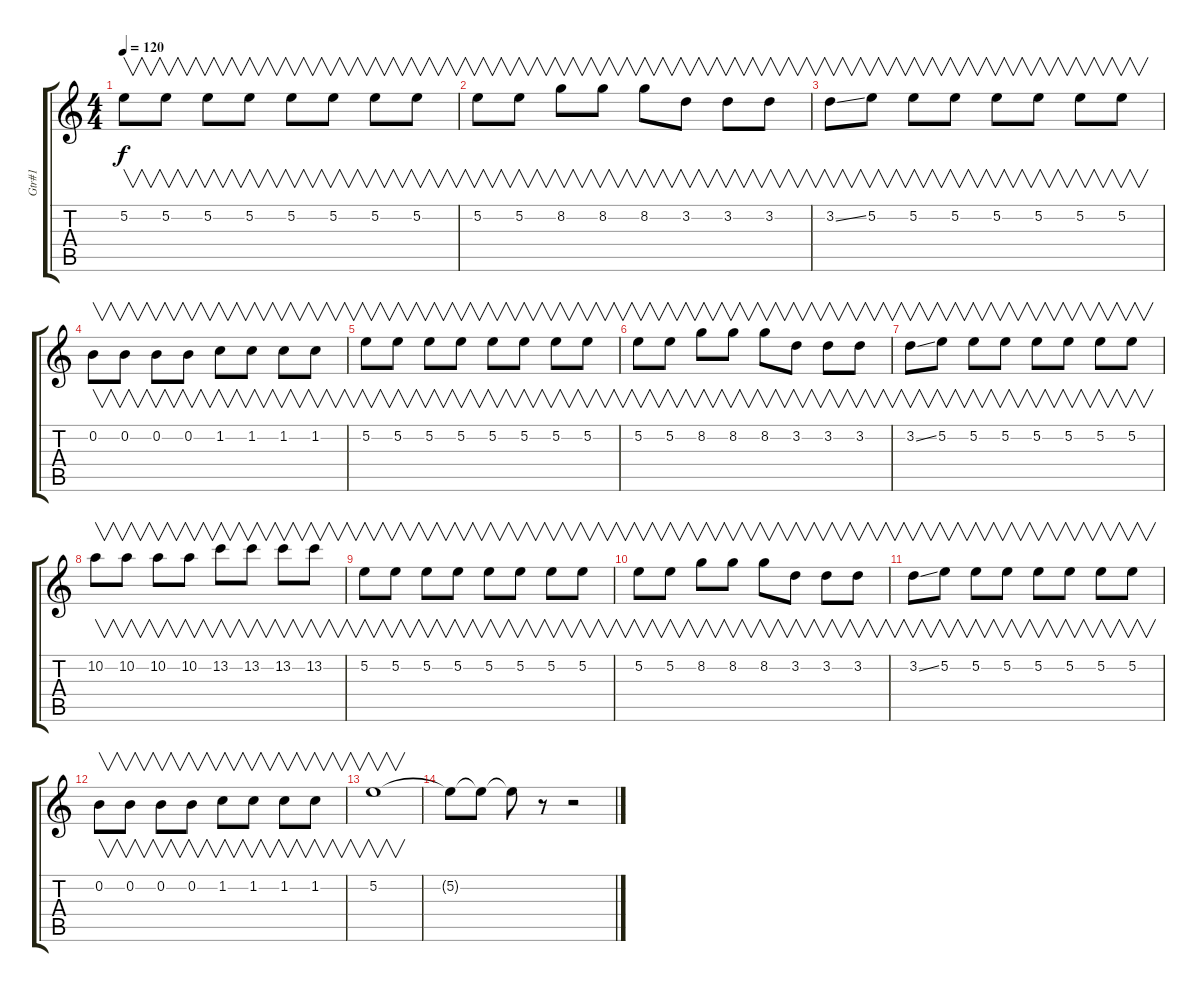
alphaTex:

\track ("Gtr#1" "Gtr#1") {instrument distortionguitar}
\staff {score tabs}
\tuning (E4 B3 G3 D3 A2 E2) {hide}
\ts (4 4)
\tempo 120
\clef g2
\ks c
5.2.8{v dy f} 5.2.8{v} 5.2.8{v} 5.2.8{v} 5.2.8{v} 5.2.8{v} 5.2.8{v} 5.2.8{v} |
5.2.8{v} 5.2.8{v} 8.2.8{v} 8.2.8{v} 8.2.8{v} 3.2.8{v} 3.2.8{v} 3.2.8{v} |
3.2{ss}.8{v} 5.2.8{v} 5.2.8{v} 5.2.8{v} 5.2.8{v} 5.2.8{v} 5.2.8{v} 5.2.8{v} |
0.2.8{v} 0.2.8{v} 0.2.8{v} 0.2.8{v} 1.2.8{v} 1.2.8{v} 1.2.8{v} 1.2.8{v} |
5.2.8{v} 5.2.8{v} 5.2.8{v} 5.2.8{v} 5.2.8{v} 5.2.8{v} 5.2.8{v} 5.2.8{v} |
5.2.8{v} 5.2.8{v} 8.2.8{v} 8.2.8{v} 8.2.8{v} 3.2.8{v} 3.2.8{v} 3.2.8{v} |
3.2{ss}.8{v} 5.2.8{v} 5.2.8{v} 5.2.8{v} 5.2.8{v} 5.2.8{v} 5.2.8{v} 5.2.8{v} |
10.2.8{v} 10.2.8{v} 10.2.8{v} 10.2.8{v} 13.2.8{v} 13.2.8{v} 13.2.8{v} 13.2.8{v} |
5.2.8{v} 5.2.8{v} 5.2.8{v} 5.2.8{v} 5.2.8{v} 5.2.8{v} 5.2.8{v} 5.2.8{v} |
5.2.8{v} 5.2.8{v} 8.2.8{v} 8.2.8{v} 8.2.8{v} 3.2.8{v} 3.2.8{v} 3.2.8{v} |
3.2{ss}.8{v} 5.2.8{v} 5.2.8{v} 5.2.8{v} 5.2.8{v} 5.2.8{v} 5.2.8{v} 5.2.8{v} |
0.2.8{v} 0.2.8{v} 0.2.8{v} 0.2.8{v} 1.2.8{v} 1.2.8{v} 1.2.8{v} 1.2.8{v} |
5.2.1{v} |
5.2{t}.8 5.2{t}.8 5.2{t}.8 r.8 r.2
